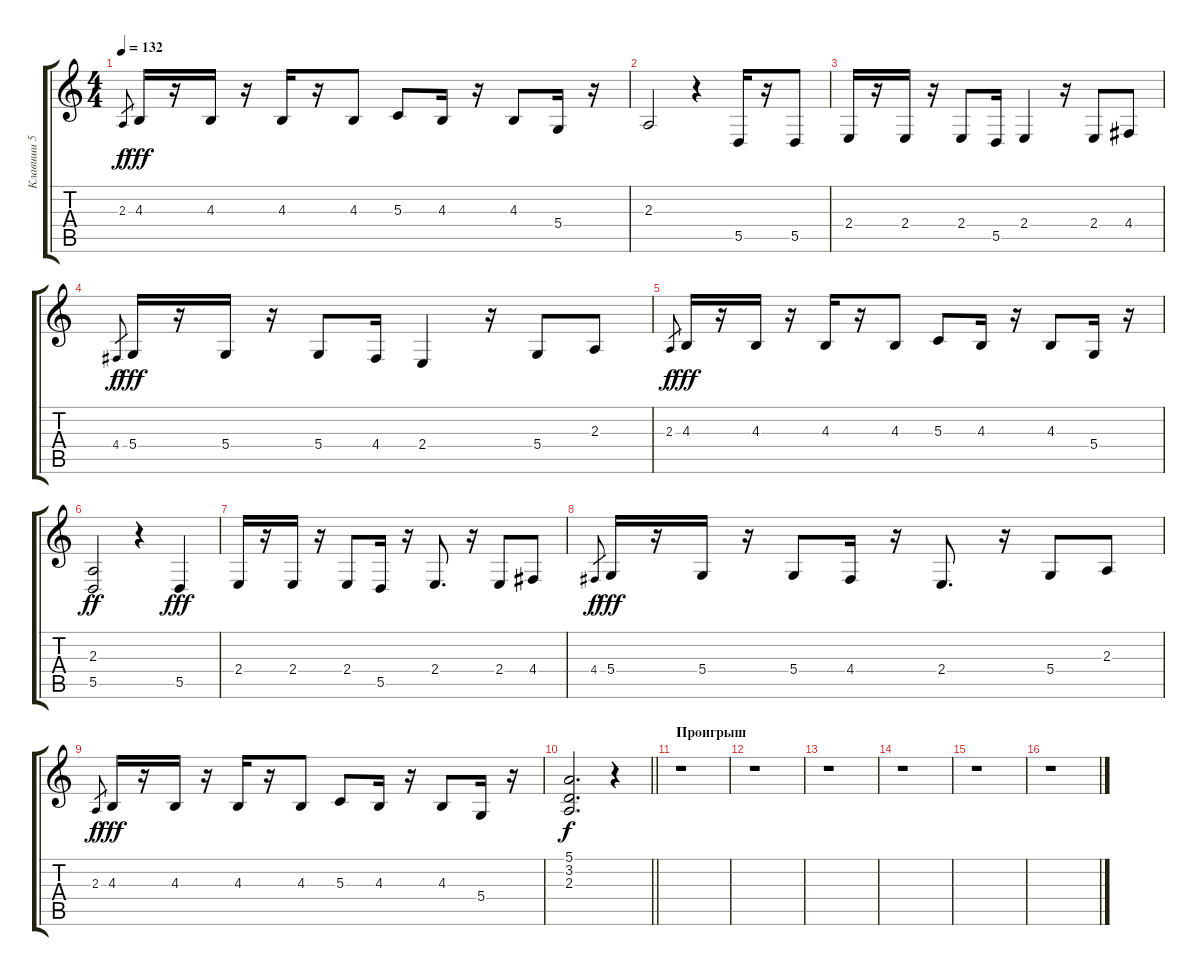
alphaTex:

\track ("Клавиши 5" "Клавиши 5") {instrument churchorgan}
\staff {score tabs}
\tuning (E4 B3 G3 D3 A2 E2) {hide}
\ts (4 4)
\tempo 132
\clef g2
\ks c
2.3.8{gr dy f} 4.3.16{dy fff} r.16 4.3.16 r.16 4.3.16 r.16 4.3.8 5.3.8 4.3.16 r.16 4.3.8 5.4.16 r.16 |
2.3.2 r.4 5.5.16 r.16 5.5.8 |
2.4.16 r.16 2.4.16 r.16 2.4.8 5.5.16 2.4.4 r.16 2.4.8 4.4.8 |
4.4.8{gr dy f} 5.4.16{dy fff} r.16 5.4.16 r.16 5.4.8 4.4.16 2.4.4 r.16 5.4.8 2.3.8 |
2.3.8{gr dy f} 4.3.16{dy fff} r.16 4.3.16 r.16 4.3.16 r.16 4.3.8 5.3.8 4.3.16 r.16 4.3.8 5.4.16 r.16 |
(2.3 5.5).2{dy ff} r.4 5.5.4{dy fff} |
2.4.16 r.16 2.4.16 r.16 2.4.8 5.5.16 r.16 2.4.8{d} r.16 2.4.8 4.4.8 |
4.4.8{gr dy f} 5.4.16{dy fff} r.16 5.4.16 r.16 5.4.8 4.4.16 r.16 2.4.8{d} r.16 5.4.8 2.3.8 |
2.3.8{gr dy f} 4.3.16{dy fff} r.16 4.3.16 r.16 4.3.16 r.16 4.3.8 5.3.8 4.3.16 r.16 4.3.8 5.4.16 r.16 |
\barLineRight lightlight
(5.1 3.2 2.3).2{d dy f} r.4 |
\section ("" "Проигрыш")
r.1 |
r.1 |
r.1 |
r.1 |
r.1 |
r.1
